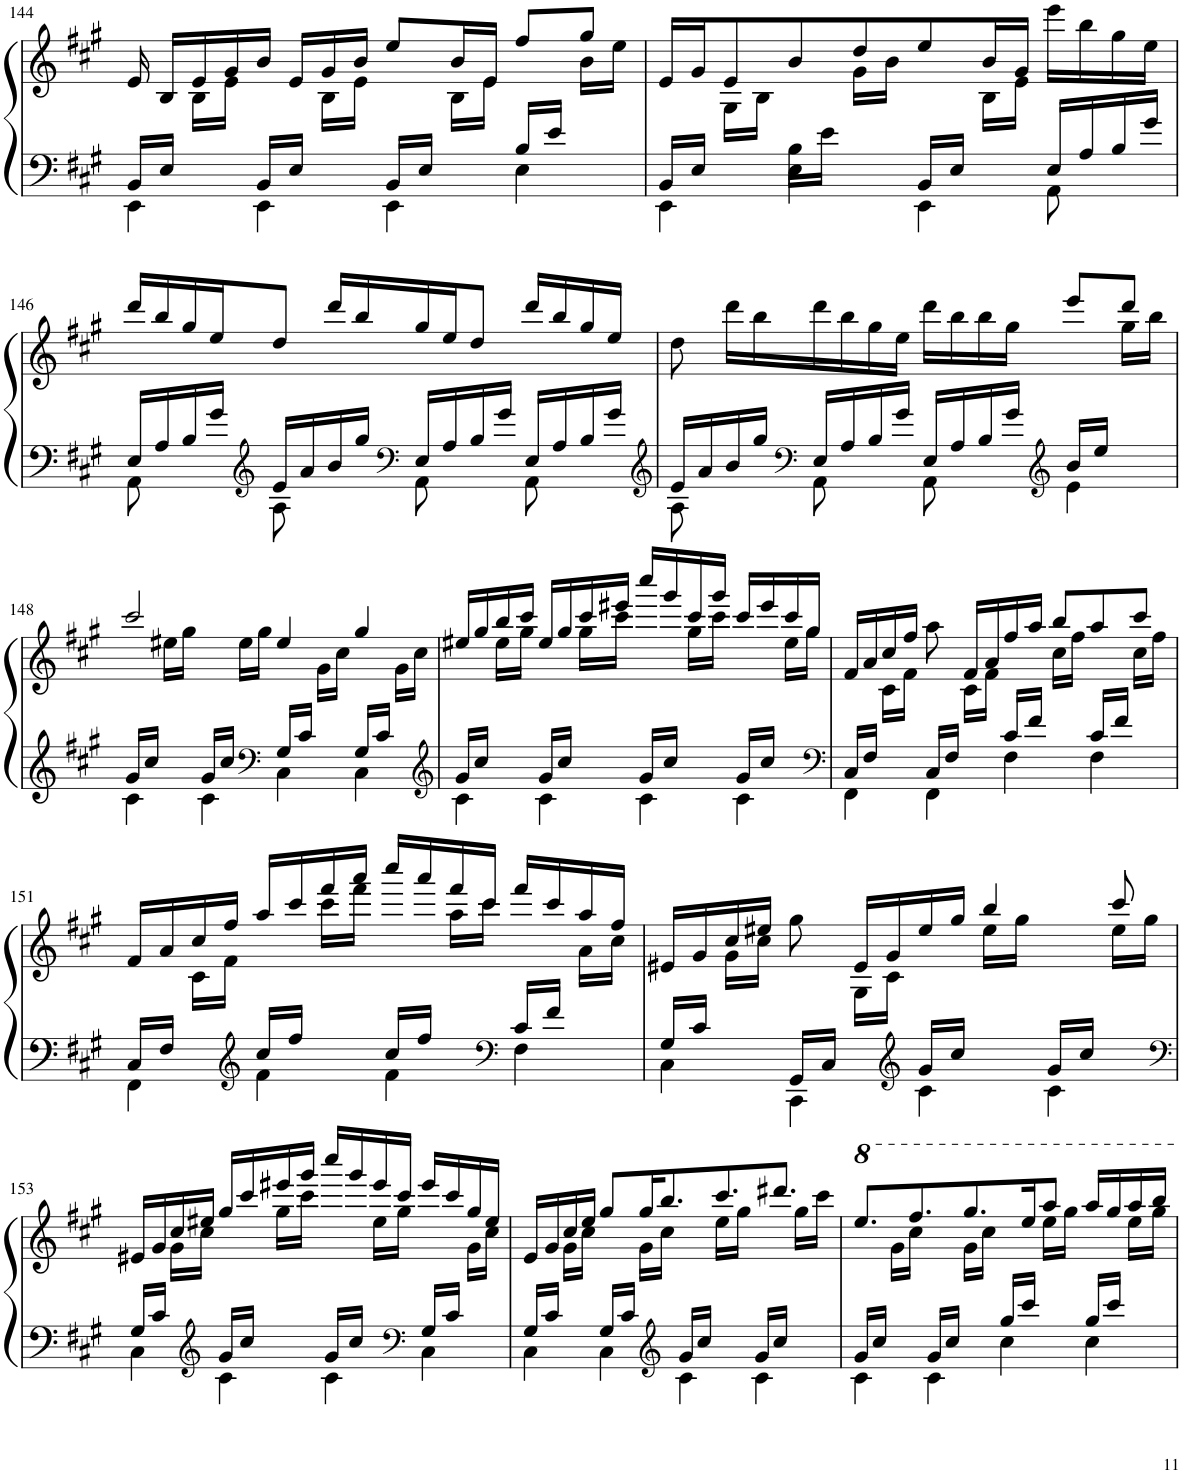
**kern	**kern
*part1	*part1
*staff2	*staff1
*I"Piano	*
*I'Pno.	*
!!LO:PB:g=z
*clefF4	*clefG2
*k[f#c#g#]	*k[f#c#g#]
*M4/4	*M4/4
=144	=144
*^	*^
4EE\	16BB/LL	16e/	8ryy
.	16E/JJ	16B/LL	.
.	8ryy	16e/	16B\LL
.	.	16g#/	16e\JJ
4EE\	16BB/LL	16b/JJ	8ryy
.	16E/JJ	16e/LL	.
.	8ryy	16g#/	16B\LL
.	.	16b/JJ	16e\JJ
4EE\	16BB/LL	8ee/L	8ryy
.	16E/JJ	.	.
.	8ryy	16b/L	16B\LL
.	.	16e/JJ	16e\JJ
4E\	16B/LL	8ff#/L	8ryy
.	16e/JJ	.	.
.	8ryy	8gg#/J	16b\LL
.	.	.	16ee\JJ
=145	=145	=145	=145
4EE\	16BB/LL	16e/LL	8ryy
.	16E/JJ	16g#/J	.
.	8ryy	8e/	16G#\LL
.	.	.	16B\JJ
4E\	16B\LL	8b/	8ryy
.	16e\JJ	.	.
.	8ryy	8dd/	16g#\LL
.	.	.	16b\JJ
4EE\	16BB/LL	8ee/	8ryy
.	16E/JJ	.	.
.	8ryy	16b/L	16B\LL
.	.	16g#/JJ	16e\JJ
16E/LL	8AA\	16eee\LL	4ryy
16A/	.	16bb\	.
16B/	8ryy	16gg#\	.
16g#/JJ	.	16ee\JJ	.
*	*	*v	*v
!!LO:LB:g=z
=146	=146	=146
16E/LL	8AA\	16ddd/LL
16A/	.	16bb/
16B/	8ryy	16gg#/
16g#/JJ	.	16ee/J
*clefG2	*	*
16e/LL	8A\	8dd/J
16a/	.	.
16b/	8ryy	16ddd/LL
16gg#/JJ	.	16bb/
*clefF4	*	*
16E/LL	8AA\	16gg#/
16A/	.	16ee/J
16B/	8ryy	8dd/J
16g#/JJ	.	.
16E/LL	8AA\	16ddd/LL
16A/	.	16bb/
16B/	8ryy	16gg#/
16g#/JJ	.	16ee/JJ
=147	=147	=147
*clefG2	*	*
*	*	*^
16e/LL	8A\	8dd\	2..ryy
16a/	.	.	.
16b/	8ryy	16ddd\LL	.
16gg#/JJ	.	16bb\	.
*clefF4	*	*	*
16E/LL	8AA\	16ddd\	.
16A/	.	16bb\	.
16B/	8ryy	16gg#\	.
16g#/JJ	.	16ee\JJ	.
16E/LL	8AA\	16ddd\LL	.
16A/	.	16bb\	.
16B/	8ryy	16bb\	.
16g#/JJ	.	16gg#\JJ	.
*clefG2	*	*	*
4e\	16b/LL	8eee/L	.
.	16ee/JJ	.	.
.	8ryy	8ddd/J	16gg#\LL
.	.	.	16bb\JJ
!!LO:LB:g=z	!!
=148	=148	=148	=148
4c#\	16g#/LL	2ccc#/	8ryy
.	16cc#/JJ	.	.
.	8ryy	.	16ee#X\LL
.	.	.	16gg#\JJ
4c#\	16g#/LL	.	8ryy
.	16cc#/JJ	.	.
.	8ryy	.	16ee#\LL
.	.	.	16gg#\JJ
*clefF4	*	*	*
4C#\	16G#/LL	4ee#/	8ryy
.	16c#/JJ	.	.
.	8ryy	.	16g#\LL
.	.	.	16cc#\JJ
4C#\	16G#/LL	4gg#/	8ryy
.	16c#/JJ	.	.
.	8ryy	.	16g#\LL
.	.	.	16cc#\JJ
=149	=149	=149	=149
*clefG2	*	*	*
4c#\	16g#/LL	16ee#X/LL	8ryy
.	16cc#/JJ	16gg#/	.
.	8ryy	16bb/	16ee#\LL
.	.	16ccc#/JJ	16gg#\JJ
4c#\	16g#/LL	16ee#/LL	8ryy
.	16cc#/JJ	16gg#/	.
.	8ryy	16ccc#/	16gg#\LL
.	.	16eee#X/JJ	16ccc#\JJ
4c#\	16g#/LL	16cccc#/LL	8ryy
.	16cc#/JJ	16ggg#/	.
.	8ryy	16ccc#/	16gg#\LL
.	.	16ggg#/JJ	16ccc#\JJ
4c#\	16g#/LL	16ccc#/LL	8ryy
.	16cc#/JJ	16eee#/	.
.	8ryy	16ccc#/	16ee#\LL
.	.	16gg#/JJ	16gg#\JJ
=150	=150	=150	=150
*clefF4	*	*	*
4FF#\	16C#/LL	16f#/LL	8ryy
.	16F#/JJ	16a/	.
.	8ryy	16cc#/	16c#\LL
.	.	16ff#/JJ	16f#\JJ
4FF#\	16C#/LL	8aa\	8ryy
.	16F#/JJ	.	.
.	8ryy	16f#/LL	16c#\LL
.	.	16a/	16f#\JJ
4F#\	16c#/LL	16ff#/	8ryy
.	16f#/JJ	16aa/JJ	.
.	8ryy	8bb/L	16cc#\LL
.	.	.	16ff#\JJ
4F#\	16c#/LL	8aa/	8ryy
.	16f#/JJ	.	.
.	8ryy	8ccc#/J	16cc#\LL
.	.	.	16ff#\JJ
!!LO:LB:g=z	!!
=151	=151	=151	=151
4FF#\	16C#/LL	16f#/LL	8ryy
.	16F#/JJ	16a/	.
.	8ryy	16cc#/	16c#\LL
.	.	16ff#/JJ	16f#\JJ
*clefG2	*	*	*
4f#\	16cc#/LL	16aa/LL	8ryy
.	16ff#/JJ	16ccc#/	.
.	8ryy	16fff#/	16ccc#\LL
.	.	16aaa/JJ	16fff#\JJ
4f#\	16cc#/LL	16cccc#/LL	8ryy
.	16ff#/JJ	16aaa/	.
.	8ryy	16fff#/	16aa\LL
.	.	16ccc#/JJ	16ccc#\JJ
*clefF4	*	*	*
4F#\	16c#/LL	16fff#/LL	8ryy
.	16f#/JJ	16ccc#/	.
.	8ryy	16aa/	16a\LL
.	.	16ff#/JJ	16cc#\JJ
=152	=152	=152	=152
4C#\	16G#/LL	16e#X/LL	8ryy
.	16c#/JJ	16g#/	.
.	8ryy	16cc#/	16g#\LL
.	.	16ee#X/JJ	16cc#\JJ
4CC#\	16GG#/LL	8gg#\	8ryy
.	16C#/JJ	.	.
.	8ryy	16e#/LL	16G#\LL
.	.	16g#/	16c#\JJ
*clefG2	*	*	*
4c#\	16g#/LL	16ee#/	8ryy
.	16cc#/JJ	16gg#/JJ	.
.	8ryy	4bb/	16ee#\LL
.	.	.	16gg#\JJ
4c#\	16g#/LL	.	8ryy
.	16cc#/JJ	.	.
.	8ryy	8ccc#/	16ee#\LL
.	.	.	16gg#\JJ
!!LO:LB:g=z	!!
=153	=153	=153	=153
*clefF4	*	*	*
4C#\	16G#/LL	16e#X/LL	8ryy
.	16c#/JJ	16g#/	.
.	8ryy	16cc#/	16g#\LL
.	.	16ee#X/JJ	16cc#\JJ
*clefG2	*	*	*
4c#\	16g#/LL	16gg#/LL	8ryy
.	16cc#/JJ	16ccc#/	.
.	8ryy	16eee#X/	16gg#\LL
.	.	16ggg#/JJ	16ccc#\JJ
4c#\	16g#/LL	16cccc#/LL	8ryy
.	16cc#/JJ	16ggg#/	.
.	8ryy	16eee#/	16ee#\LL
.	.	16ccc#/JJ	16gg#\JJ
*clefF4	*	*	*
4C#\	16G#/LL	16eee#/LL	8ryy
.	16c#/JJ	16ccc#/	.
.	8ryy	16gg#/	16g#\LL
.	.	16ee#/JJ	16cc#\JJ
=154	=154	=154	=154
4C#\	16G#/LL	16e/LL	8ryy
.	16c#/JJ	16g#/	.
.	8ryy	16cc#/	16g#\LL
.	.	16ee/JJ	16cc#\JJ
4C#\	16G#/LL	8gg#/L	8ryy
.	16c#/JJ	.	.
.	8ryy	16gg#/K	16g#\LL
.	.	8.bb/	16cc#\JJ
*clefG2	*	*	*
4c#\	16g#/LL	.	8ryy
.	16cc#/JJ	.	.
.	8ryy	8.ccc#/	16ee\LL
.	.	.	16gg#\JJ
4c#\	16g#/LL	.	8ryy
.	16cc#/JJ	8.ddd#X/J	.
.	8ryy	.	16gg#\LL
.	.	.	16ccc#\JJ
=155	=155	=155	=155
4c#\	16g#/LL	8.eee/L	8ryy
.	16cc#/JJ	.	.
.	8ryy	.	16gg#\LL
.	.	8.fff#/	16ccc#\JJ
4c#\	16g#/LL	.	8ryy
.	16cc#/JJ	.	.
.	8ryy	8.ggg#/	16gg#\LL
.	.	.	16ccc#\JJ
4cc#\	16gg#/LL	.	8ryy
.	16ccc#/JJ	16eee/K	.
.	8ryy	8aaa/J	16eee\LL
.	.	.	16ggg#\JJ
4cc#\	16gg#/LL	16aaa/LL	8ryy
.	16ccc#/JJ	16ggg#/	.
.	8ryy	16aaa/	16eee\LL
.	.	16bbb/JJ	16ggg#\JJ
*v	*v	*	*
*	*v	*v
=	=
*-	*-
